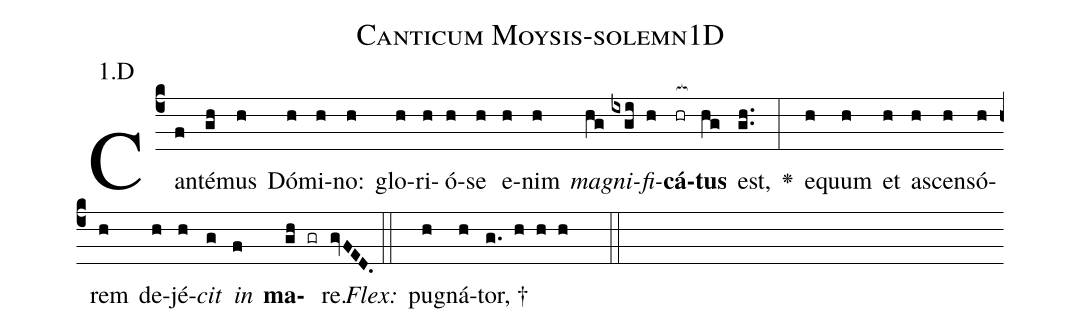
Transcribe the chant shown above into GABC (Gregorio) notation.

name: Canticum Moysis-solemn1D;
annotation: 1.D;
%%
(c4)Can(f)té(gh)mus(h) Dó(h)mi(h)no:(h) glo(h)ri(h)ó(h)se(h) e(h)nim(h) <i>ma</i>(hg)<i>gni</i>(ixgi)<i>fi</i>(h)<b>cá</b>(hr[ocb:1{])<b>tus</b>(hg[ocb:0}]) est,(gh..) <v>\greheightstar</v>(:) e(h)quum(h) et(h) a(h)scen(h)só(h)rem(h) de(h)jé(h)<i>cit</i>(g) <i>in</i>(f) <b>ma</b>(gh gr)re.(gvFED.) (::)
<i>Flex:</i>()  pu(h)gná(h)tor, †(g. h h h  ::)

%E(h) u(h) o(g) u(f) a(gh) e.(gvFED.) (::)
